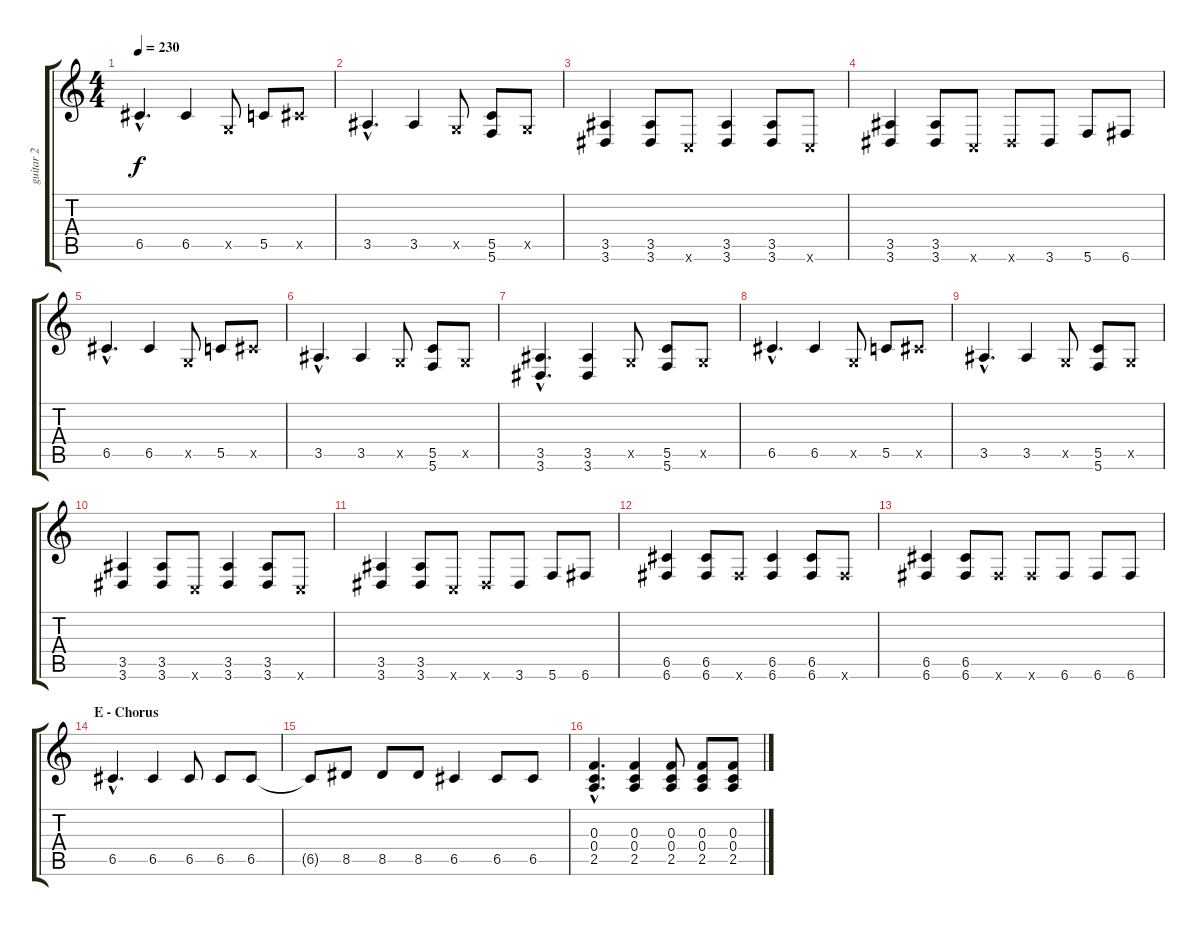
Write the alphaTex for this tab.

\track ("guitar 2" "guitar 2") {instrument overdrivenguitar}
\staff {score tabs}
\tuning (D4 A3 F3 C3 G2 C2) {hide}
\ts (4 4)
\tempo 230
\clef g2
\ks c
6.5{hac}.4{d dy f} 6.5.4 0.5{x}.8 5.5.8 6.5{x}.8 |
3.5{hac}.4{d} 3.5.4 0.5{x}.8 (5.5 5.6).8 0.5{x}.8 |
(3.5 3.6).4 (3.5 3.6).8 0.6{x}.8 (3.5 3.6).4 (3.5 3.6).8 0.6{x}.8 |
(3.5 3.6).4 (3.5 3.6).8 0.6{x}.8 3.6{x}.8 3.6.8 5.6.8 6.6.8 |
6.5{hac}.4{d} 6.5.4 0.5{x}.8 5.5.8 6.5{x}.8 |
3.5{hac}.4{d} 3.5.4 0.5{x}.8 (5.5 5.6).8 0.5{x}.8 |
(3.5{hac} 3.6{hac}).4{d} (3.5 3.6).4 0.5{x}.8 (5.5 5.6).8 0.5{x}.8 |
6.5{hac}.4{d} 6.5.4 0.5{x}.8 5.5.8 6.5{x}.8 |
3.5{hac}.4{d} 3.5.4 0.5{x}.8 (5.5 5.6).8 0.5{x}.8 |
(3.5 3.6).4 (3.5 3.6).8 0.6{x}.8 (3.5 3.6).4 (3.5 3.6).8 0.6{x}.8 |
(3.5 3.6).4 (3.5 3.6).8 0.6{x}.8 3.6{x}.8 3.6.8 5.6.8 6.6.8 |
(6.5 6.6).4 (6.5 6.6).8 6.6{x}.8 (6.5 6.6).4 (6.5 6.6).8 6.6{x}.8 |
(6.5 6.6).4 (6.5 6.6).8 6.6{x}.8 6.6{x}.8 6.6.8 6.6.8 6.6.8 |
\section ("" "E - Chorus")
6.5{hac}.4{d} 6.5.4 6.5.8 6.5.8 6.5.8 |
6.5{t}.8 8.5.8 8.5.8 8.5.8 6.5.4 6.5.8 6.5.8 |
(0.3{hac} 0.4{hac} 2.5{hac}).4{d} (0.3 0.4 2.5).4 (0.3 0.4 2.5).8 (0.3 0.4 2.5).8 (0.3 0.4 2.5).8
